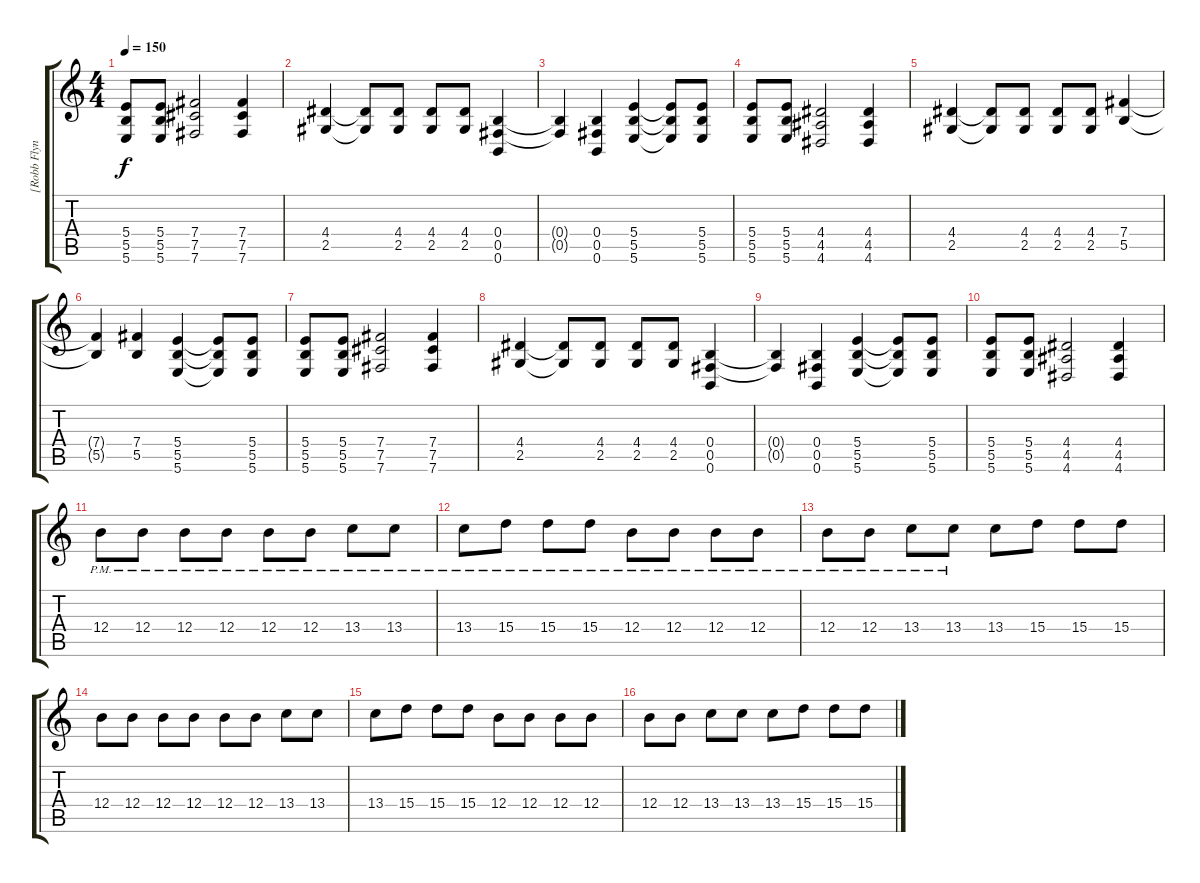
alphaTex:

\track ("[Robb Flynn] Guitar" "[Robb Flyn") {instrument distortionguitar}
\staff {score tabs}
\tuning (Db4 Ab3 E3 B2 Gb2 B1) {hide}
\ts (4 4)
\tempo 150
\clef g2
\ks c
(5.4 5.5 5.6).8{dy f} (5.4 5.5 5.6).8 (7.4 7.5 7.6).2 (7.4 7.5 7.6).4 |
(4.4 2.5).4 (4.4{t} 2.5{t}).8 (4.4 2.5).8 (4.4 2.5).8 (4.4 2.5).8 (0.4 0.5 0.6).4 |
(0.4{t} 0.5{t}).4 (0.4 0.5 0.6).4 (5.4 5.5 5.6).4 (5.4{t} 5.5{t} 5.6{t}).8 (5.4 5.5 5.6).8 |
(5.4 5.5 5.6).8 (5.4 5.5 5.6).8 (4.4 4.5 4.6).2 (4.4 4.5 4.6).4 |
(4.4 2.5).4 (4.4{t} 2.5{t}).8 (4.4 2.5).8 (4.4 2.5).8 (4.4 2.5).8 (7.4 5.5).4 |
(7.4{t} 5.5{t}).4 (7.4 5.5).4 (5.4 5.5 5.6).4 (5.4{t} 5.5{t} 5.6{t}).8 (5.4 5.5 5.6).8 |
(5.4 5.5 5.6).8 (5.4 5.5 5.6).8 (7.4 7.5 7.6).2 (7.4 7.5 7.6).4 |
(4.4 2.5).4 (4.4{t} 2.5{t}).8 (4.4 2.5).8 (4.4 2.5).8 (4.4 2.5).8 (0.4 0.5 0.6).4 |
(0.4{t} 0.5{t}).4 (0.4 0.5 0.6).4 (5.4 5.5 5.6).4 (5.4{t} 5.5{t} 5.6{t}).8 (5.4 5.5 5.6).8 |
(5.4 5.5 5.6).8 (5.4 5.5 5.6).8 (4.4 4.5 4.6).2 (4.4 4.5 4.6).4 |
12.4{pm}.8 12.4{pm}.8 12.4{pm}.8 12.4{pm}.8 12.4{pm}.8 12.4{pm}.8 13.4{pm}.8 13.4{pm}.8 |
13.4{pm}.8 15.4{pm}.8 15.4{pm}.8 15.4{pm}.8 12.4{pm}.8 12.4{pm}.8 12.4{pm}.8 12.4{pm}.8 |
12.4{pm}.8 12.4{pm}.8 13.4{pm}.8 13.4{pm}.8 13.4.8 15.4.8 15.4.8 15.4.8 |
12.4.8 12.4.8 12.4.8 12.4.8 12.4.8 12.4.8 13.4.8 13.4.8 |
13.4.8 15.4.8 15.4.8 15.4.8 12.4.8 12.4.8 12.4.8 12.4.8 |
12.4.8 12.4.8 13.4.8 13.4.8 13.4.8 15.4.8 15.4.8 15.4.8
